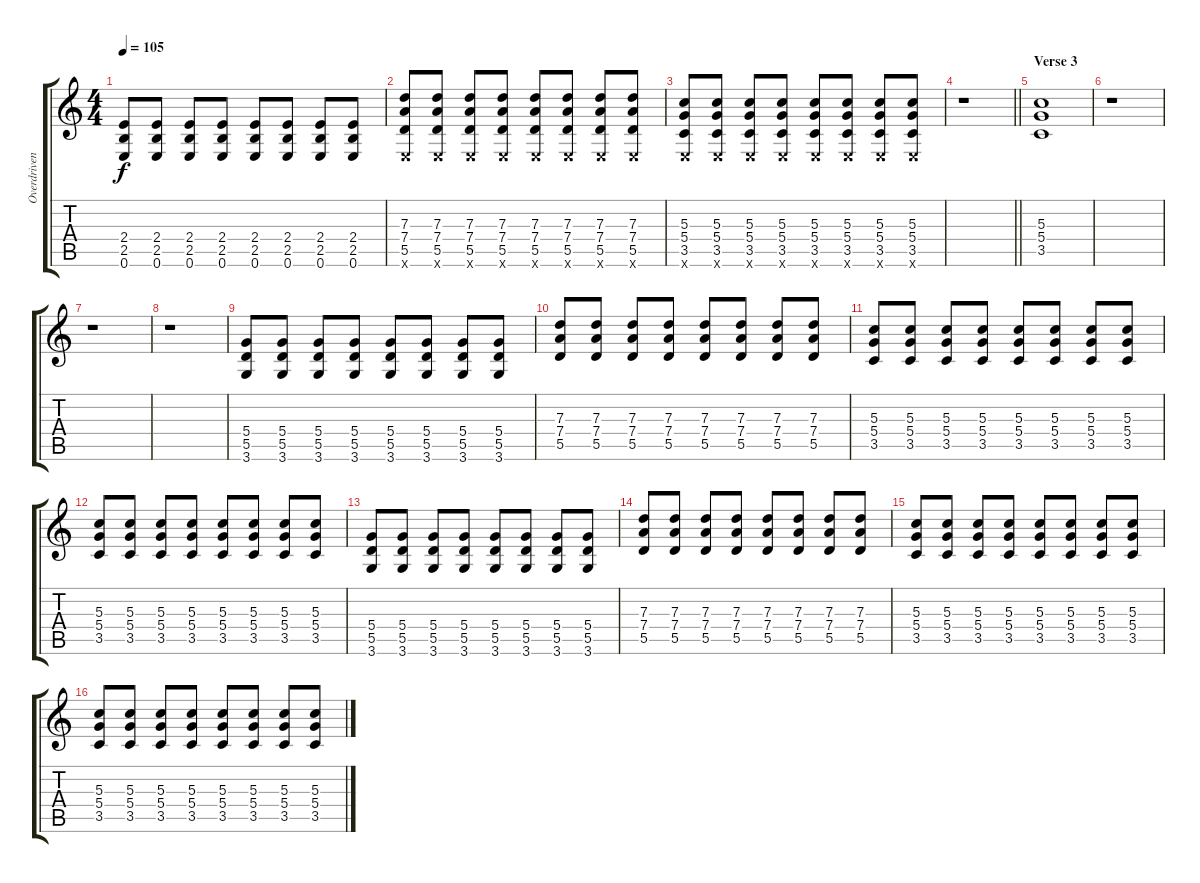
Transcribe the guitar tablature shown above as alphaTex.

\track ("Overdriven Guitar" "Overdriven") {instrument overdrivenguitar}
\staff {score tabs}
\tuning (E4 B3 G3 D3 A2 E2) {hide}
\ts (4 4)
\tempo 105
\clef g2
\ks c
(2.4 2.5 0.6).8{dy f} (2.4 2.5 0.6).8 (2.4 2.5 0.6).8 (2.4 2.5 0.6).8 (2.4 2.5 0.6).8 (2.4 2.5 0.6).8 (2.4 2.5 0.6).8 (2.4 2.5 0.6).8 |
(7.3 7.4 5.5 0.6{x}).8 (7.3 7.4 5.5 0.6{x}).8 (7.3 7.4 5.5 0.6{x}).8 (7.3 7.4 5.5 0.6{x}).8 (7.3 7.4 5.5 0.6{x}).8 (7.3 7.4 5.5 0.6{x}).8 (7.3 7.4 5.5 0.6{x}).8 (7.3 7.4 5.5 0.6{x}).8 |
(5.3 5.4 3.5 0.6{x}).8 (5.3 5.4 3.5 0.6{x}).8 (5.3 5.4 3.5 0.6{x}).8 (5.3 5.4 3.5 0.6{x}).8 (5.3 5.4 3.5 0.6{x}).8 (5.3 5.4 3.5 0.6{x}).8 (5.3 5.4 3.5 0.6{x}).8 (5.3 5.4 3.5 0.6{x}).8 |
\barLineRight lightlight
r.1 |
\section ("" "Verse 3")
(5.3 5.4 3.5).1 |
r.1 |
r.1 |
r.1 |
(5.4 5.5 3.6).8 (5.4 5.5 3.6).8 (5.4 5.5 3.6).8 (5.4 5.5 3.6).8 (5.4 5.5 3.6).8 (5.4 5.5 3.6).8 (5.4 5.5 3.6).8 (5.4 5.5 3.6).8 |
(7.3 7.4 5.5).8 (7.3 7.4 5.5).8 (7.3 7.4 5.5).8 (7.3 7.4 5.5).8 (7.3 7.4 5.5).8 (7.3 7.4 5.5).8 (7.3 7.4 5.5).8 (7.3 7.4 5.5).8 |
(5.3 5.4 3.5).8 (5.3 5.4 3.5).8 (5.3 5.4 3.5).8 (5.3 5.4 3.5).8 (5.3 5.4 3.5).8 (5.3 5.4 3.5).8 (5.3 5.4 3.5).8 (5.3 5.4 3.5).8 |
(5.3 5.4 3.5).8 (5.3 5.4 3.5).8 (5.3 5.4 3.5).8 (5.3 5.4 3.5).8 (5.3 5.4 3.5).8 (5.3 5.4 3.5).8 (5.3 5.4 3.5).8 (5.3 5.4 3.5).8 |
(5.4 5.5 3.6).8 (5.4 5.5 3.6).8 (5.4 5.5 3.6).8 (5.4 5.5 3.6).8 (5.4 5.5 3.6).8 (5.4 5.5 3.6).8 (5.4 5.5 3.6).8 (5.4 5.5 3.6).8 |
(7.3 7.4 5.5).8 (7.3 7.4 5.5).8 (7.3 7.4 5.5).8 (7.3 7.4 5.5).8 (7.3 7.4 5.5).8 (7.3 7.4 5.5).8 (7.3 7.4 5.5).8 (7.3 7.4 5.5).8 |
(5.3 5.4 3.5).8 (5.3 5.4 3.5).8 (5.3 5.4 3.5).8 (5.3 5.4 3.5).8 (5.3 5.4 3.5).8 (5.3 5.4 3.5).8 (5.3 5.4 3.5).8 (5.3 5.4 3.5).8 |
(5.3 5.4 3.5).8 (5.3 5.4 3.5).8 (5.3 5.4 3.5).8 (5.3 5.4 3.5).8 (5.3 5.4 3.5).8 (5.3 5.4 3.5).8 (5.3 5.4 3.5).8 (5.3 5.4 3.5).8
